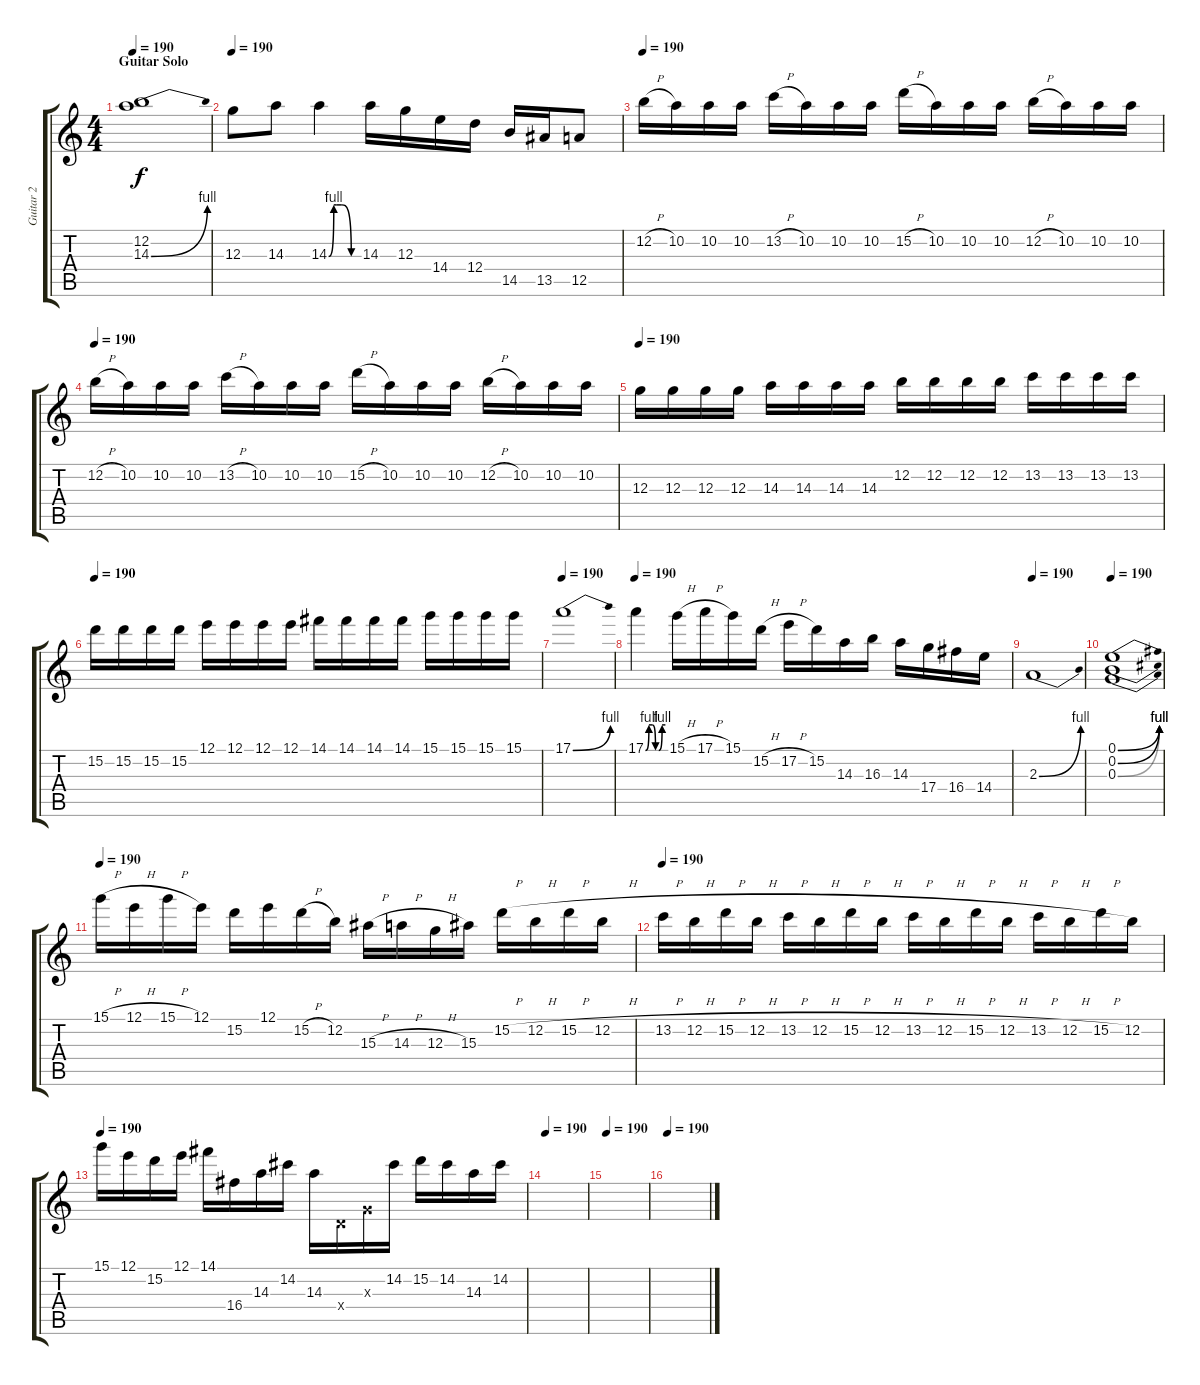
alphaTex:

\track ("Guitar 2" "Guitar 2") {instrument distortionguitar}
\staff {score tabs}
\tuning (E4 B3 G3 D3 A2 E2) {hide}
\ts (4 4)
\section ("" "Guitar Solo")
\tempo 190
\clef g2
\ks c
(12.2 14.3{be (bend 0 0 60 4)}).1{dy f} |
\tempo 190
12.3.8 14.3.8 14.3{be (custom 0 0 10 4 15 4 26 4 45 0 60 0)}.4 14.3.16 12.3.16 14.4.16 12.4.16 14.5.16 13.5.16 12.5.8 |
\tempo 190
12.2{h}.16 10.2.16 10.2.16 10.2.16 13.2{h}.16 10.2.16 10.2.16 10.2.16 15.2{h}.16 10.2.16 10.2.16 10.2.16 12.2{h}.16 10.2.16 10.2.16 10.2.16 |
\tempo 190
12.2{h}.16 10.2.16 10.2.16 10.2.16 13.2{h}.16 10.2.16 10.2.16 10.2.16 15.2{h}.16 10.2.16 10.2.16 10.2.16 12.2{h}.16 10.2.16 10.2.16 10.2.16 |
\tempo 190
12.3.16 12.3.16 12.3.16 12.3.16 14.3.16 14.3.16 14.3.16 14.3.16 12.2.16 12.2.16 12.2.16 12.2.16 13.2.16 13.2.16 13.2.16 13.2.16 |
\tempo 190
15.2.16 15.2.16 15.2.16 15.2.16 12.1.16 12.1.16 12.1.16 12.1.16 14.1.16 14.1.16 14.1.16 14.1.16 15.1.16 15.1.16 15.1.16 15.1.16 |
\tempo 190
17.1{be (bend 0 0 60 4)}.1 |
\tempo 190
17.1{be (custom 0 0 10 4 20 4 30 0 40 0 50 4 60 4)}.4 15.1{h}.16 17.1{h}.16 15.1.16 15.2{h}.16 17.2{h}.16 15.2.16 14.3.16 16.3.16 14.3.16 17.4.16 16.4.16 14.4.16 |
\tempo 190
2.3{be (bend 0 0 60 4)}.1 |
\tempo 190
(0.1{be (bend 0 0 60 4)} 0.2{be (bend 0 0 60 4)} 0.3{be (bend 0 0 60 4)}).1 |
\tempo 190
15.1{h}.16 12.1{h}.16 15.1{h}.16 12.1.16 15.2.16 12.1.16 15.2{h}.16 12.2.16 15.3{h}.16 14.3{h}.16 12.3{h}.16 15.3.16 15.2{h}.16 12.2{h}.16 15.2{h}.16 12.2{h}.16 |
\tempo 190
13.2{h}.16 12.2{h}.16 15.2{h}.16 12.2{h}.16 13.2{h}.16 12.2{h}.16 15.2{h}.16 12.2{h}.16 13.2{h}.16 12.2{h}.16 15.2{h}.16 12.2{h}.16 13.2{h}.16 12.2{h}.16 15.2{h}.16 12.2.16 |
\tempo 190
15.1.16 12.1.16 15.2.16 12.1.16 14.1.16 16.4.16 14.3.16 14.2.16 14.3.16 0.4{x}.16 0.3{x}.16 14.2.16 15.2.16 14.2.16 14.3.16 14.2.16 |
\tempo 190
|
\tempo 190
|
\tempo 190
